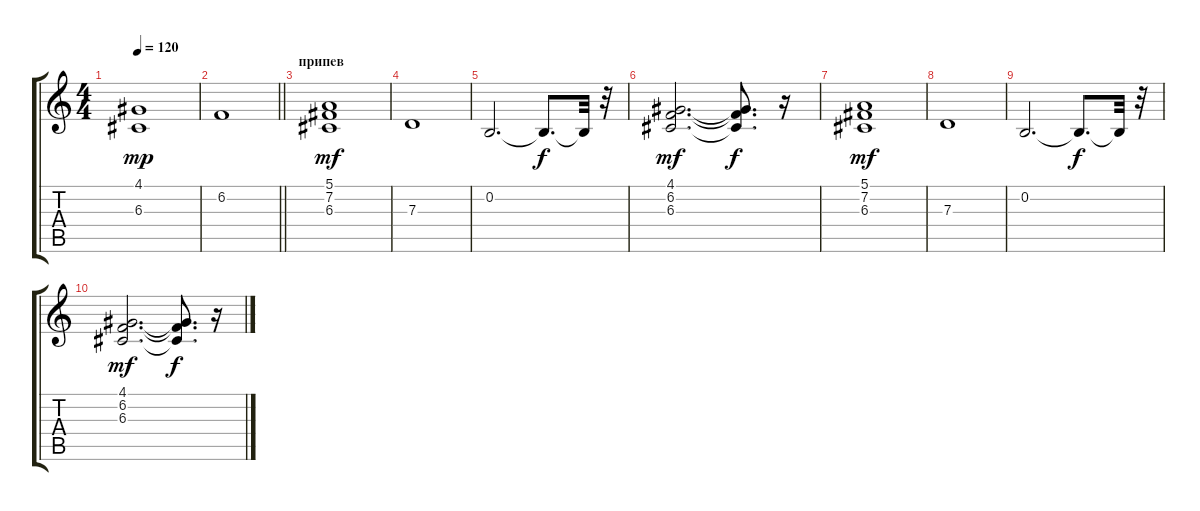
\track "" {instrument stringensemble1}
\staff {score tabs}
\tuning (E4 B3 G3 D3 A2 E2) {hide}
\ts (4 4)
\tempo 120
\clef g2
\ks c
(4.1 6.3).1{dy mp} |
\barLineRight lightlight
6.2.1 |
\section ("" "припев")
(5.1 7.2 6.3).1{dy mf} |
7.3.1 |
0.2.2{d} 0.2{t}.8{d dy f} 0.2{t}.32 r.32 |
(4.1 6.2 6.3).2{d dy mf} (4.1{t} 6.2{t} 6.3{t}).8{d dy f} r.16 |
(5.1 7.2 6.3).1{dy mf} |
7.3.1 |
0.2.2{d} 0.2{t}.8{d dy f} 0.2{t}.32 r.32 |
(4.1 6.2 6.3).2{d dy mf} (4.1{t} 6.2{t} 6.3{t}).8{d dy f} r.16
